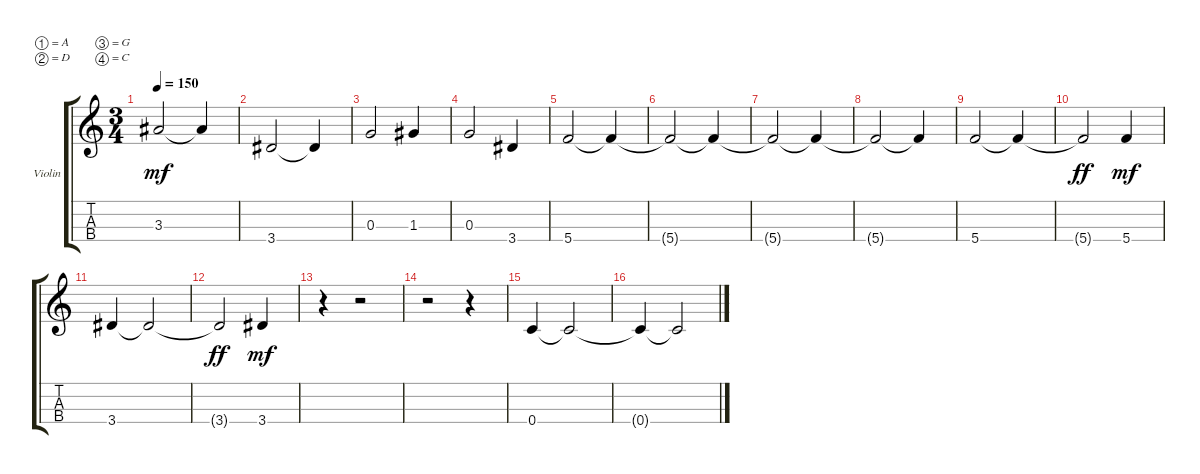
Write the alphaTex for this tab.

\defaultSystemsLayout 4
\bracketExtendMode groupsimilarinstruments
\firstSystemTrackNameOrientation horizontal
\otherSystemsTrackNameOrientation horizontal
\track ("Violin" "Violin") {mute instrument violin}
\staff {score tabs}
\tuning (A5 D5 G4 C4)
\ts (3 4)
\tempo 150
\clef g2
\scale
0.333333
\ks c
3.3.2{dy mf} 3.3{t}.4 |
\scale
0.333333 3.4.2 3.4{t}.4 |
\scale
0.333333 0.3.2 1.3.4 |
\scale
0.333333 0.3.2 3.4.4 |
\scale
0.333333 5.4.2 5.4{t}.4 |
\scale
0.333333 5.4{t}.2 5.4{t}.4 |
\scale
0.333333 5.4{t}.2 5.4{t}.4 |
\scale
0.333333 5.4{t}.2 5.4{t}.4 |
\scale
0.333333 5.4.2 5.4{t}.4 |
\scale
0.333333 5.4{t}.2{dy ff} 5.4.4{dy mf} |
\scale
0.333333 3.4.4 3.4{t}.2 |
\scale
0.333333 3.4{t}.2{dy ff} 3.4.4{dy mf} |
\scale
0.333333 r.4 r.2 |
\scale
0.333333 r.2 r.4 |
\scale
0.333333 0.4.4 0.4{t}.2 |
\scale
0.333333 0.4{t}.4 0.4{t}.2
